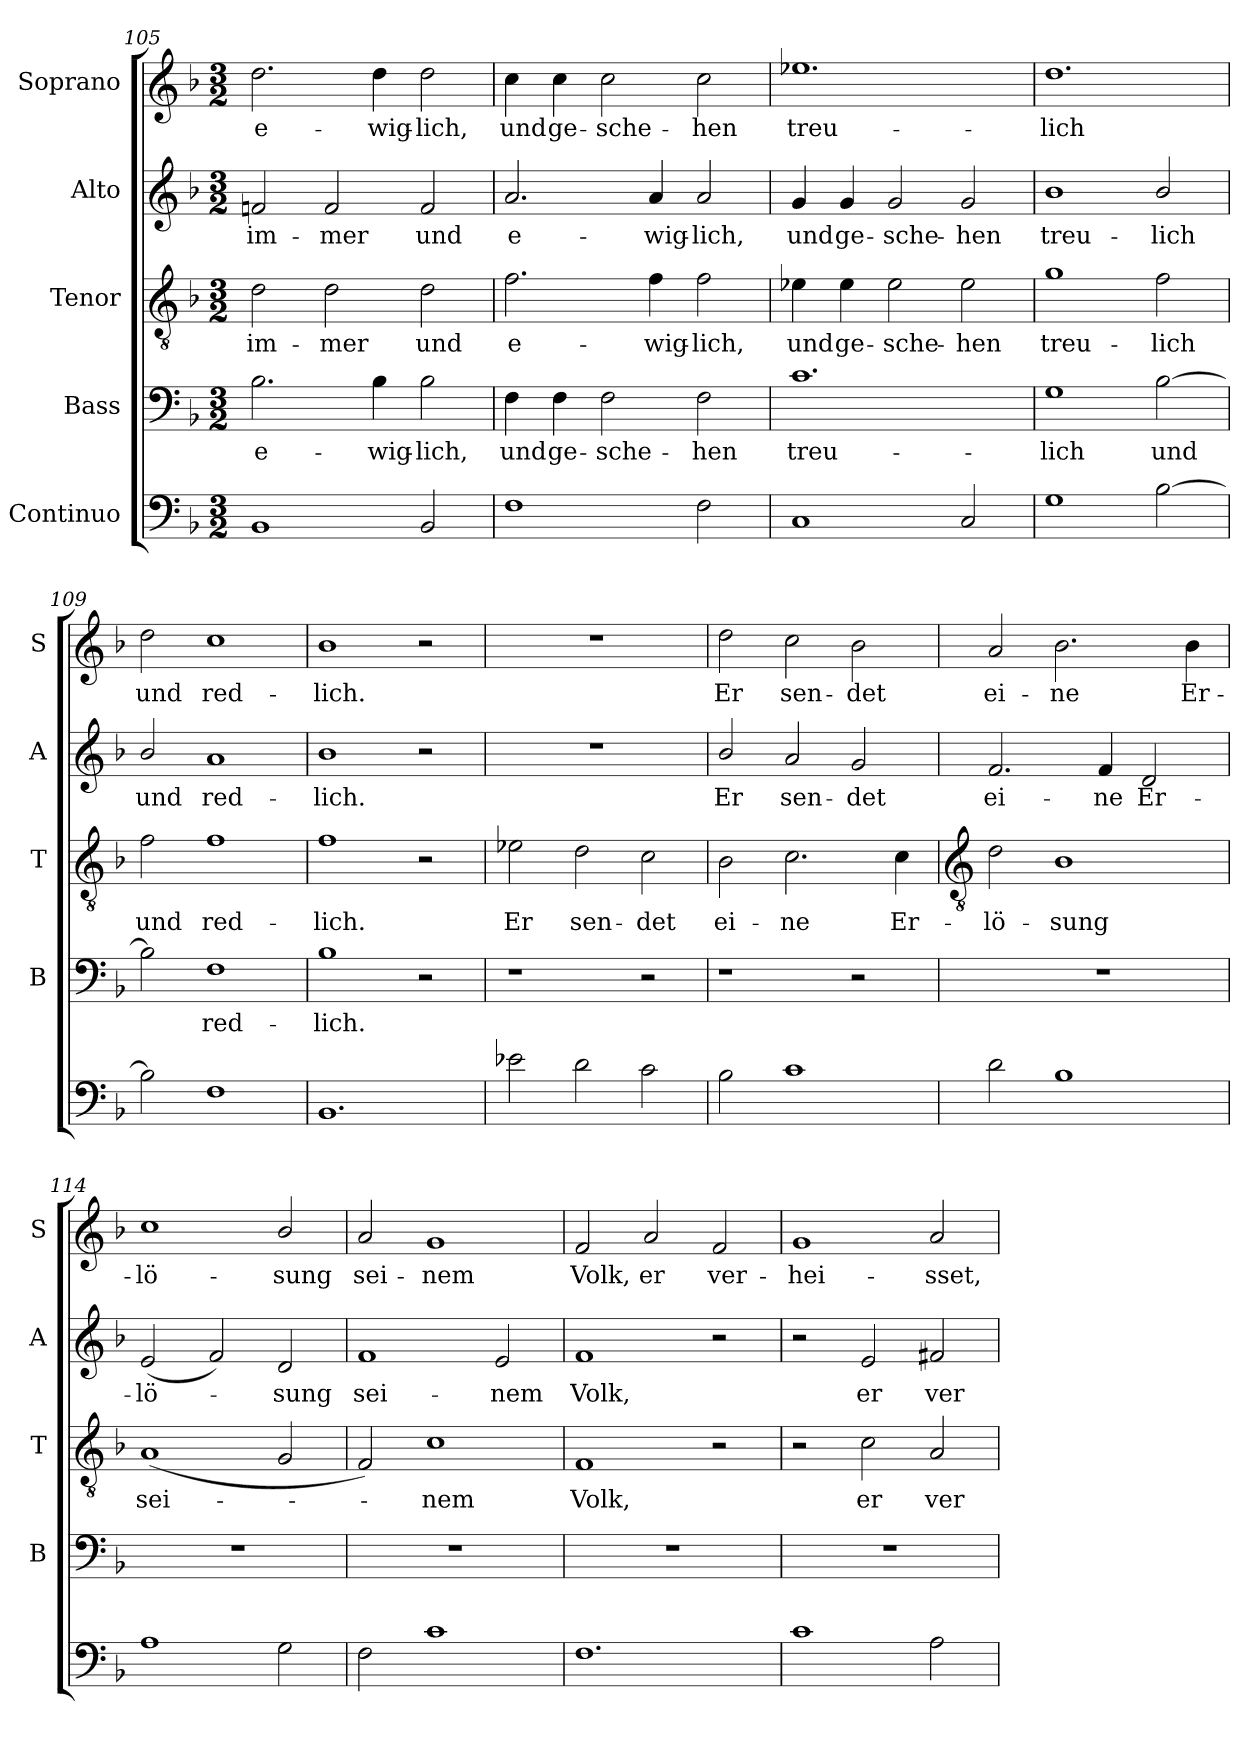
**kern	**kern	**text	**kern	**text	**kern	**text	**kern	**text
*part5	*part4	*part4	*part3	*part3	*part2	*part2	*part1	*part1
*staff5	*staff4	*staff4	*staff3	*staff3	*staff2	*staff2	*staff1	*staff1
*I"Continuo	*I"Bass	*	*I"Tenor	*	*I"Alto	*	*I"Soprano	*
*	*I'B	*	*I'T	*	*I'A	*	*I'S	*
!!LO:LB:g=z
*clefF4	*clefF4	*	*clefGv2	*	*clefG2	*	*clefG2	*
*k[b-]	*k[b-]	*	*k[b-]	*	*k[b-]	*	*k[b-]	*
*F:	*F:	*	*F:	*	*F:	*	*F:	*
*M3/2	*M3/2	*	*M3/2	*	*M3/2	*	*M3/2	*
=105	=105	=105	=105	=105	=105	=105	=105	=105
!	!	!LO:LY:b	!	!LO:LY:b	!	!LO:LY:b	!	!LO:LY:b
1BB-	2.B-	e-	2d	im-	2fn	im-	2.dd	e-
!	!	!	!	!LO:LY:b	!	!LO:LY:b	!	!
.	.	.	2d	-mer	2f	-mer	.	.
!	!	!LO:LY:b	!	!	!	!	!	!LO:LY:b
.	4B-	-wig-	.	.	.	.	4dd	-wig-
!	!	!LO:LY:b	!	!LO:LY:b	!	!LO:LY:b	!	!LO:LY:b
2BB-	2B-	-lich,	2d	und	2f	und	2dd	-lich,
=106	=106	=106	=106	=106	=106	=106	=106	=106
!	!	!LO:LY:b	!	!LO:LY:b	!	!LO:LY:b	!	!LO:LY:b
1F	4F	und	2.f	e-	2.a	e-	4cc	und
!	!	!LO:LY:b	!	!	!	!	!	!LO:LY:b
.	4F	ge-	.	.	.	.	4cc	ge-
!	!	!LO:LY:b	!	!	!	!	!	!LO:LY:b
.	2F	-sche-	.	.	.	.	2cc	-sche-
!	!	!	!	!LO:LY:b	!	!LO:LY:b	!	!
.	.	.	4f	-wig-	4a	-wig-	.	.
!	!	!LO:LY:b	!	!LO:LY:b	!	!LO:LY:b	!	!LO:LY:b
2F	2F	-hen	2f	-lich,	2a	-lich,	2cc	-hen
=107	=107	=107	=107	=107	=107	=107	=107	=107
!	!	!LO:LY:b	!	!LO:LY:b	!	!LO:LY:b	!	!LO:LY:b
1C	1.c	treu-	4e-X	und	4g	und	1.ee-X	treu-
!	!	!	!	!LO:LY:b	!	!LO:LY:b	!	!
.	.	.	4e-	ge-	4g	ge-	.	.
!	!	!	!	!LO:LY:b	!	!LO:LY:b	!	!
.	.	.	2e-	-sche-	2g	-sche-	.	.
!	!	!	!	!LO:LY:b	!	!LO:LY:b	!	!
2C	.	.	2e-	-hen	2g	-hen	.	.
=108	=108	=108	=108	=108	=108	=108	=108	=108
!	!	!LO:LY:b	!	!LO:LY:b	!	!LO:LY:b	!	!LO:LY:b
1G	1G	-lich	1g	treu-	1b-	treu-	1.dd	-lich
!	!	!LO:LY:b	!	!LO:LY:b	!	!LO:LY:b	!	!
[2B-	[2B-	und	2f	-lich	2b-/	-lich	.	.
=109	=109	=109	=109	=109	=109	=109	=109	=109
!	!	!	!	!LO:LY:b	!	!LO:LY:b	!	!LO:LY:b
2B-]	2B-]	.	2f	und	2b-/	und	2dd	und
!	!	!LO:LY:b	!	!LO:LY:b	!	!LO:LY:b	!	!LO:LY:b
1F	1F	red-	1f	red-	1a	red-	1cc	red-
=110	=110	=110	=110	=110	=110	=110	=110	=110
!	!	!LO:LY:b	!	!LO:LY:b	!	!LO:LY:b	!	!LO:LY:b
1.BB-	1B-	-lich.	1f	-lich.	1b-	-lich.	1b-	-lich.
.	2r	.	2r	.	2r	.	2r	.
=111	=111	=111	=111	=111	=111	=111	=111	=111
!	!	!	!	!LO:LY:b	!LO:N:vis=1	!	!LO:N:vis=1	!
2e-X	1r	.	2e-X	Er	1.r	.	1.r	.
!	!	!	!	!LO:LY:b	!	!	!	!
2d	.	.	2d	sen-	.	.	.	.
!	!	!	!	!LO:LY:b	!	!	!	!
2c	2r	.	2c	-det	.	.	.	.
=112	=112	=112	=112	=112	=112	=112	=112	=112
!	!	!	!	!LO:LY:b	!	!LO:LY:b	!	!LO:LY:b
2B-	1r	.	2B-	ei-	2b-/	Er	2dd	Er
!	!	!	!	!LO:LY:b	!	!LO:LY:b	!	!LO:LY:b
1c	.	.	2.c	-ne	2a	sen-	2cc	sen-
!	!	!	!	!	!	!LO:LY:b	!	!LO:LY:b
.	2r	.	.	.	2g	-det	2b-	-det
!	!	!	!	!LO:LY:b	!	!	!	!
.	.	.	4c	Er-	.	.	.	.
!!LO:LB:g=z
=113	=113	=113	=113	=113	=113	=113	=113	=113
*	*	*	*clefGv2	*	*	*	*	*
!	!LO:N:vis=1	!	!	!LO:LY:b	!	!LO:LY:b	!	!LO:LY:b
2d	1.r	.	2d	-lö-	2.f	ei-	2a	ei-
!	!	!	!	!LO:LY:b	!	!	!	!LO:LY:b
1B-	.	.	1B-	-sung	.	.	2.b-	-ne
!	!	!	!	!	!	!LO:LY:b	!	!
.	.	.	.	.	4f	-ne	.	.
!	!	!	!	!	!	!LO:LY:b	!	!
.	.	.	.	.	2d	Er-	.	.
!	!	!	!	!	!	!	!	!LO:LY:b
.	.	.	.	.	.	.	4b-	Er-
=114	=114	=114	=114	=114	=114	=114	=114	=114
!	!LO:N:vis=1	!	!	!LO:LY:b	!	!LO:LY:b	!	!LO:LY:b
1A	1.r	.	(<1A	sei-	(<2e	-lö-	1cc	-lö-
.	.	.	.	.	2f)	.	.	.
!	!	!	!	!	!	!LO:LY:b	!	!LO:LY:b
2G	.	.	2G	.	2d	sung	2b-/	-sung
=115	=115	=115	=115	=115	=115	=115	=115	=115
!	!LO:N:vis=1	!	!	!	!	!LO:LY:b	!	!LO:LY:b
2F	1.r	.	2F)	.	1f	sei-	2a	sei-
!	!	!	!	!LO:LY:b	!	!	!	!LO:LY:b
1c	.	.	1c	nem	.	.	1g	-nem
!	!	!	!	!	!	!LO:LY:b	!	!
.	.	.	.	.	2e	-nem	.	.
=116	=116	=116	=116	=116	=116	=116	=116	=116
!	!LO:N:vis=1	!	!	!LO:LY:b	!	!LO:LY:b	!	!LO:LY:b
1.F	1.r	.	1F	Volk,	1f	Volk,	2f	Volk,
!	!	!	!	!	!	!	!	!LO:LY:b
.	.	.	.	.	.	.	2a	er
!	!	!	!	!	!	!	!	!LO:LY:b
.	.	.	2r	.	2r	.	2f	ver-
=117	=117	=117	=117	=117	=117	=117	=117	=117
!	!LO:N:vis=1	!	!	!	!	!	!	!LO:LY:b
1c	1.r	.	2r	.	2r	.	1g	-hei-
!	!	!	!	!LO:LY:b	!	!LO:LY:b	!	!
.	.	.	2c	er	2e	er	.	.
!	!	!	!	!LO:LY:b	!	!LO:LY:b	!	!LO:LY:b
2A	.	.	2A	ver-	2f#X	ver-	2a	-sset,
=	=	=	=	=	=	=	=	=
*-	*-	*-	*-	*-	*-	*-	*-	*-
